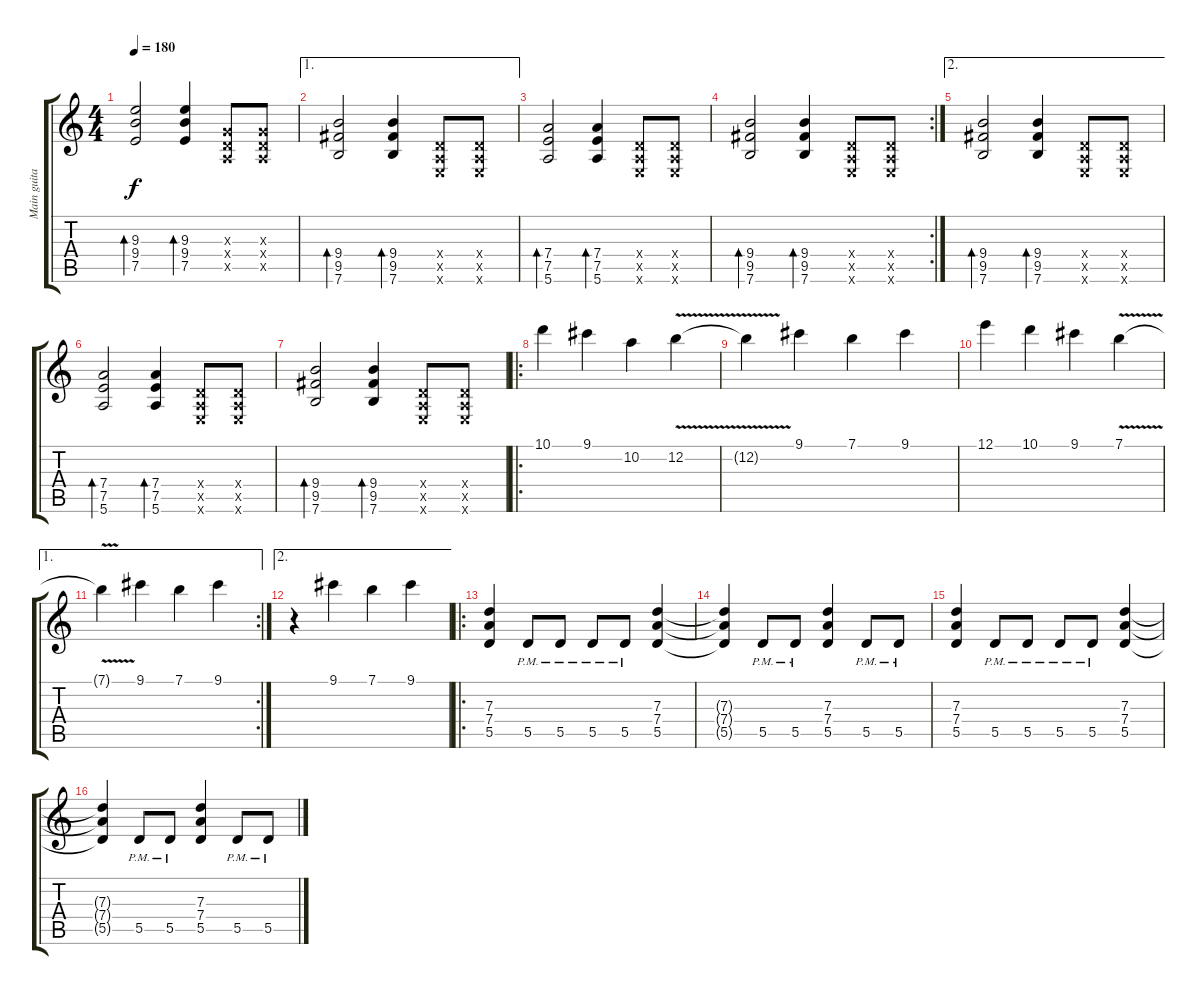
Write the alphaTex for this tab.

\track ("Main guitar" "Main guita") {instrument distortionguitar}
\staff {score tabs}
\tuning (E4 B3 G3 D3 A2 E2) {hide}
\ts (4 4)
\tempo 180
\clef g2
\ks c
(9.3 9.4 7.5).2{bd 120 dy f instrument electricguitarclean} (9.3 9.4 7.5).4{bd 120 instrument electricguitarclean} (0.3{x} 0.4{x} 0.5{x}).8 (0.3{x} 0.4{x} 0.5{x}).8 |
\ae 1
(9.4 9.5 7.6).2{bd 120 instrument electricguitarclean} (9.4 9.5 7.6).4{bd 120 instrument electricguitarclean} (0.4{x} 0.5{x} 0.6{x}).8 (0.4{x} 0.5{x} 0.6{x}).8 |
(7.4 7.5 5.6).2{bd 120 instrument electricguitarclean} (7.4 7.5 5.6).4{bd 120 instrument electricguitarclean} (0.4{x} 0.5{x} 0.6{x}).8 (0.4{x} 0.5{x} 0.6{x}).8 |
\rc 2
(9.4 9.5 7.6).2{bd 120 instrument electricguitarclean} (9.4 9.5 7.6).4{bd 120 instrument electricguitarclean} (0.4{x} 0.5{x} 0.6{x}).8 (0.4{x} 0.5{x} 0.6{x}).8 |
\ae 2
(9.4 9.5 7.6).2{bd 120 instrument electricguitarclean} (9.4 9.5 7.6).4{bd 120 instrument electricguitarclean} (0.4{x} 0.5{x} 0.6{x}).8 (0.4{x} 0.5{x} 0.6{x}).8 |
(7.4 7.5 5.6).2{bd 120 instrument electricguitarclean} (7.4 7.5 5.6).4{bd 120 instrument electricguitarclean} (0.4{x} 0.5{x} 0.6{x}).8 (0.4{x} 0.5{x} 0.6{x}).8 |
(9.4 9.5 7.6).2{bd 120 instrument electricguitarclean} (9.4 9.5 7.6).4{bd 120 instrument electricguitarclean} (0.4{x} 0.5{x} 0.6{x}).8 (0.4{x} 0.5{x} 0.6{x}).8 |
\ro
10.1.4{volume 13 instrument distortionguitar} 9.1.4 10.2.4 12.2{v}.4 |
12.2{t}.4 9.1.4 7.1.4 9.1.4 |
12.1.4 10.1.4 9.1.4 7.1{v}.4 |
\ae 1
\rc 2
7.1{t}.4 9.1.4 7.1.4 9.1.4 |
\ae 2
r.4 9.1.4 7.1.4 9.1.4 |
\ro
(7.3 7.4 5.5).4 5.5{pm}.8 5.5{pm}.8 5.5{pm}.8 5.5{pm}.8 (7.3 7.4 5.5).4 |
(7.3{t} 7.4{t} 5.5{t}).4 5.5{pm}.8 5.5{pm}.8 (7.3 7.4 5.5).4 5.5{pm}.8 5.5{pm}.8 |
(7.3 7.4 5.5).4 5.5{pm}.8 5.5{pm}.8 5.5{pm}.8 5.5{pm}.8 (7.3 7.4 5.5).4 |
(7.3{t} 7.4{t} 5.5{t}).4 5.5{pm}.8 5.5{pm}.8 (7.3 7.4 5.5).4 5.5{pm}.8 5.5{pm}.8
